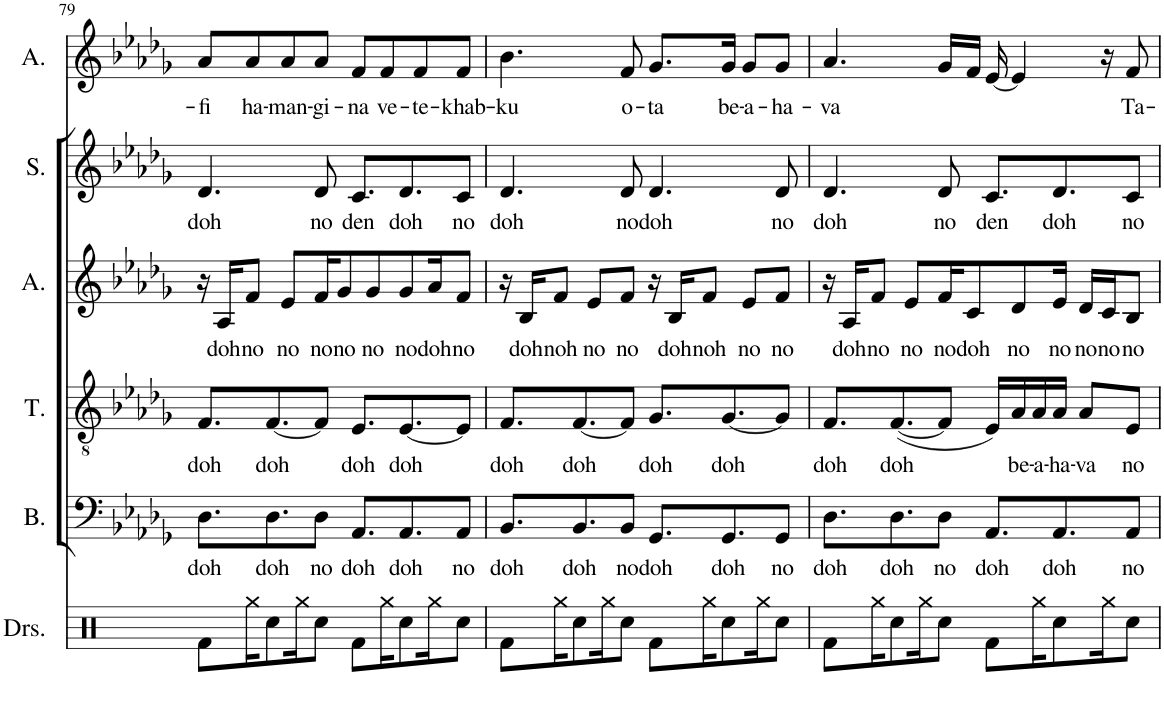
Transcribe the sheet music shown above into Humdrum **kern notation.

**kern	**kern	**text	**kern	**text	**kern	**text	**kern	**text	**kern	**text
*part6	*part5	*part5	*part4	*part4	*part3	*part3	*part2	*part2	*part1	*part1
*staff6	*staff5	*staff5	*staff4	*staff4	*staff3	*staff3	*staff2	*staff2	*staff1	*staff1
*I"Drumset	*I"Bass	*	*I"Tenor	*	*I"Alto	*	*I"Soprano	*	*I"Alto	*
*I'Drs.	*I'B.	*	*I'T.	*	*I'A.	*	*I'S.	*	*I'A.	*
!!LO:PB:g=z
*clefX	*clefF4	*	*clefGv2	*	*clefG2	*	*clefG2	*	*clefG2	*
*k[b-e-a-]	*k[b-e-a-d-g-]	*	*k[b-e-a-d-g-]	*	*k[b-e-a-d-g-]	*	*k[b-e-a-d-g-]	*	*k[b-e-a-d-g-]	*
*M4/4	*M4/4	*	*M4/4	*	*M4/4	*	*M4/4	*	*M4/4	*
=79	=79	=79	=79	=79	=79	=79	=79	=79	=79	=79
!	!	!LO:LY:b	!	!LO:LY:b	!	!	!	!LO:LY:b	!	!LO:LY:b
8Rf\L	8.D-\L	doh	8.F/L	doh	16r	.	4.d-/	doh	8a-/L	-fi
!	!	!	!	!	!	!LO:LY:b	!	!	!	!
.	.	.	.	.	16A-/KL	doh	.	.	.	.
!	!	!	!	!	!	!LO:LY:b	!	!	!	!LO:LY:b
16Rgg\K	.	.	.	.	8f/J	no	.	.	8a-/	ha-
!	!	!LO:LY:b	!	!LO:LY:b	!	!	!	!	!	!
8Rcc\	8.D-\	doh	[8.F/	doh	.	.	.	.	.	.
!	!	!	!	!	!	!LO:LY:b	!	!	!	!LO:LY:b
.	.	.	.	.	8e-/L	no	.	.	8a-/	-man-
16Rgg\K	.	.	.	.	.	.	.	.	.	.
!	!	!LO:LY:b	!	!	!	!LO:LY:b	!	!LO:LY:b	!	!LO:LY:b
8Rcc\J	8D-\J	no	8F/J]	.	16f/K	no	8d-/	no	8a-/J	-gi-
!	!	!	!	!	!	!LO:LY:b	!	!	!	!
.	.	.	.	.	8g-/	no	.	.	.	.
!	!	!LO:LY:b	!	!LO:LY:b	!	!	!	!LO:LY:b	!	!LO:LY:b
8Rf\L	8.AA-/L	doh	8.E-/L	doh	.	.	8.c/L	den	8f/L	-na
!	!	!	!	!	!	!LO:LY:b	!	!	!	!
.	.	.	.	.	8g-/	no	.	.	.	.
!	!	!	!	!	!	!	!	!	!	!LO:LY:b
16Rgg\K	.	.	.	.	.	.	.	.	8f/	ve-
!	!	!LO:LY:b	!	!LO:LY:b	!	!LO:LY:b	!	!LO:LY:b	!	!
8Rcc\	8.AA-/	doh	[8.E-/	doh	8g-/	no	8.d-/	doh	.	.
!	!	!	!	!	!	!	!	!	!	!LO:LY:b
.	.	.	.	.	.	.	.	.	8f/	-te-
!	!	!	!	!	!	!LO:LY:b	!	!	!	!
16Rgg\K	.	.	.	.	16a-/K	doh	.	.	.	.
!	!	!LO:LY:b	!	!	!	!LO:LY:b	!	!LO:LY:b	!	!LO:LY:b
8Rcc\J	8AA-/J	no	8E-/J]	.	8f/J	no	8c/J	no	8f/J	-khab-
=80	=80	=80	=80	=80	=80	=80	=80	=80	=80	=80
!	!	!LO:LY:b	!	!LO:LY:b	!	!	!	!LO:LY:b	!	!LO:LY:b
8Rf\L	8.BB-/L	doh	8.F/L	doh	16r	.	4.d-/	doh	4.b-\	-ku
!	!	!	!	!	!	!LO:LY:b	!	!	!	!
.	.	.	.	.	16B-/KL	doh	.	.	.	.
!	!	!	!	!	!	!LO:LY:b	!	!	!	!
16Rgg\K	.	.	.	.	8f/J	noh	.	.	.	.
!	!	!LO:LY:b	!	!LO:LY:b	!	!	!	!	!	!
8Rcc\	8.BB-/	doh	[8.F/	doh	.	.	.	.	.	.
!	!	!	!	!	!	!LO:LY:b	!	!	!	!
.	.	.	.	.	8e-/L	no	.	.	.	.
16Rgg\K	.	.	.	.	.	.	.	.	.	.
!	!	!LO:LY:b	!	!	!	!LO:LY:b	!	!LO:LY:b	!	!LO:LY:b
8Rcc\J	8BB-/J	no	8F/J]	.	8f/J	no	8d-/	no	8f/	o-
!	!	!LO:LY:b	!	!LO:LY:b	!	!	!	!LO:LY:b	!	!LO:LY:b
8Rf\L	8.GG-/L	doh	8.G-/L	doh	16r	.	4.d-/	doh	8.g-/L	-ta
!	!	!	!	!	!	!LO:LY:b	!	!	!	!
.	.	.	.	.	16B-/KL	doh	.	.	.	.
!	!	!	!	!	!	!LO:LY:b	!	!	!	!
16Rgg\K	.	.	.	.	8f/J	noh	.	.	.	.
!	!	!LO:LY:b	!	!LO:LY:b	!	!	!	!	!	!LO:LY:b
8Rcc\	8.GG-/	doh	[8.G-/	doh	.	.	.	.	16g-/Jk	be-
!	!	!	!	!	!	!LO:LY:b	!	!	!	!LO:LY:b
.	.	.	.	.	8e-/L	no	.	.	8g-/L	-a-
16Rgg\K	.	.	.	.	.	.	.	.	.	.
!	!	!LO:LY:b	!	!	!	!LO:LY:b	!	!LO:LY:b	!	!LO:LY:b
8Rcc\J	8GG-/J	no	8G-/J]	.	8f/J	no	8d-/	no	8g-/J	-ha-
=81	=81	=81	=81	=81	=81	=81	=81	=81	=81	=81
!	!	!LO:LY:b	!	!LO:LY:b	!	!	!	!LO:LY:b	!	!LO:LY:b
8Rf\L	8.D-\L	doh	8.F/L	doh	16r	.	4.d-/	doh	4.a-/	-va
!	!	!	!	!	!	!LO:LY:b	!	!	!	!
.	.	.	.	.	16A-/KL	doh	.	.	.	.
!	!	!	!	!	!	!LO:LY:b	!	!	!	!
16Rgg\K	.	.	.	.	8f/J	no	.	.	.	.
!	!	!LO:LY:b	!	!LO:LY:b	!	!	!	!	!	!
8Rcc\	8.D-\	doh	([8.F/	doh	.	.	.	.	.	.
!	!	!	!	!	!	!LO:LY:b	!	!	!	!
.	.	.	.	.	8e-/L	no	.	.	.	.
16Rgg\K	.	.	.	.	.	.	.	.	.	.
!	!	!LO:LY:b	!	!	!	!LO:LY:b	!	!LO:LY:b	!	!
8Rcc\J	8D-\J	no	8F/J]	.	16f/K	no	8d-/	no	16g-/LL	.
!	!	!	!	!	!	!LO:LY:b	!	!	!	!
.	.	.	.	.	8c/	doh	.	.	16f/JJ	.
!	!	!LO:LY:b	!	!	!	!	!	!LO:LY:b	!	!
8Rf\L	8.AA-/L	doh	16E-/LL)	.	.	.	8.c/L	den	[16e-/	.
!	!	!	!	!LO:LY:b	!	!LO:LY:b	!	!	!	!
.	.	.	16A-/	be-	8d-/	no	.	.	4e-/]	.
!	!	!	!	!LO:LY:b	!	!	!	!	!	!
16Rgg\K	.	.	16A-/	-a-	.	.	.	.	.	.
!	!	!LO:LY:b	!	!LO:LY:b	!	!LO:LY:b	!	!LO:LY:b	!	!
8Rcc\	8.AA-/	doh	16A-/JJ	-ha-	16e-/Jk	no	8.d-/	doh	.	.
!	!	!	!	!LO:LY:b	!	!LO:LY:b	!	!	!	!
.	.	.	8A-/L	-va	16d-/LL	no	.	.	.	.
!	!	!	!	!	!	!LO:LY:b	!	!	!	!
16Rgg\K	.	.	.	.	16c/J	no	.	.	16r	.
!	!	!LO:LY:b	!	!LO:LY:b	!	!LO:LY:b	!	!LO:LY:b	!	!LO:LY:b
8Rcc\J	8AA-/J	no	8E-/J	no	8B-/J	no	8c/J	no	8f/	Ta-
=	=	=	=	=	=	=	=	=	=	=
*-	*-	*-	*-	*-	*-	*-	*-	*-	*-	*-
